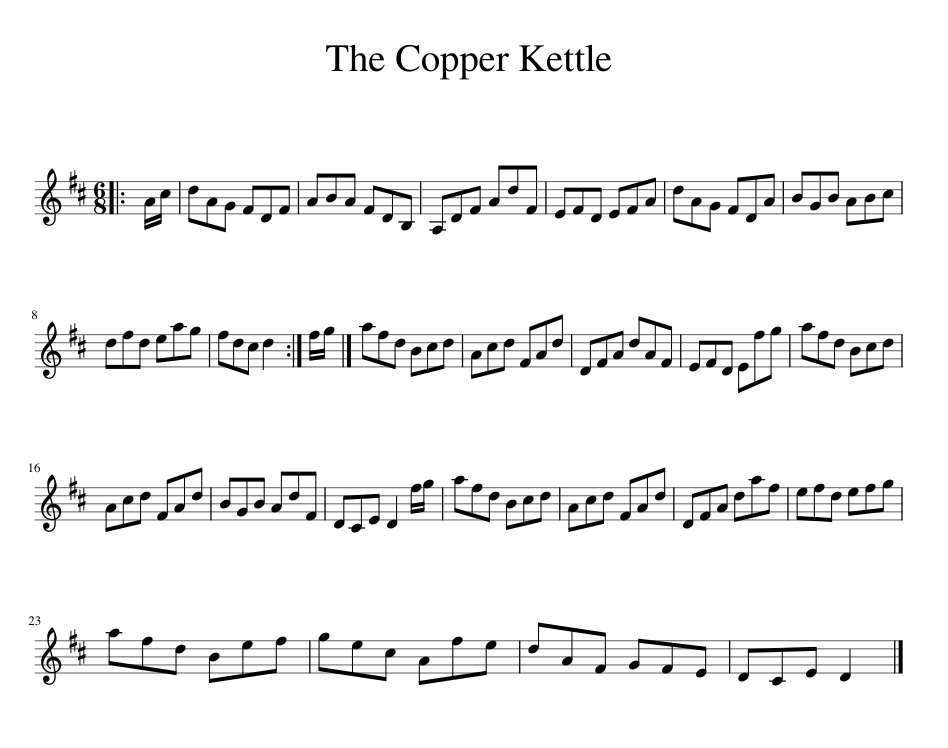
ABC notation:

X:1
L:1/8
M:6/8
I:linebreak $
K:D
V:1 treble
V:1
|: A/c/ | dAG FDF | ABA FDB, | A,DF AdF | EFD EFA | %5
 dAG FDA | BGB ABc |$ dfd eag | fdc d2 :| f/g/ |] %10
 afd Bcd | Acd FAd | DFA dAF | EFD Efg | afd Bcd |$ %15
 Acd FAd | BGB AdF | DCE D2 f/g/ | afd Bcd | Acd FAd | %20
 DFA daf | efd efg |$ afd Bef | gec Afe | dAF GFE | %25
 DCE D2 |] %26
